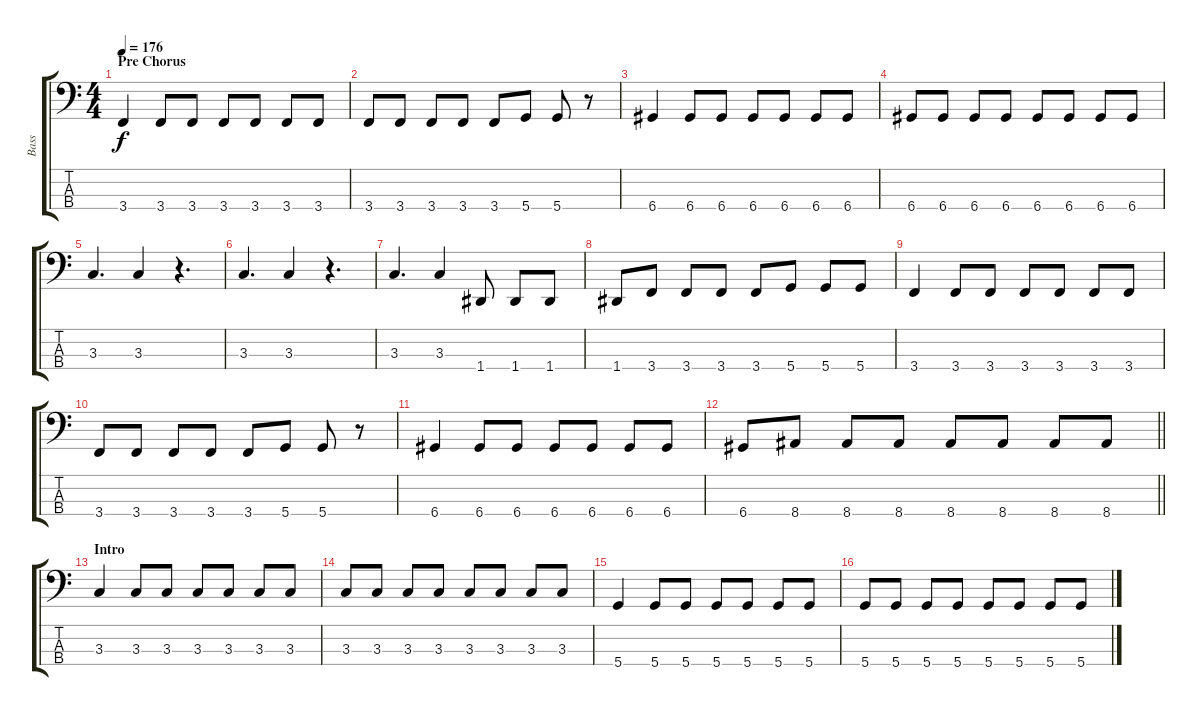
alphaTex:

\track ("Bass" "Bass") {instrument electricbasspick}
\staff {score tabs}
\tuning (G2 D2 A1 D1) {hide}
\ts (4 4)
\section ("" "Pre Chorus")
\tempo 176
\clef f4
\ks c
3.4.4{dy f} 3.4.8 3.4.8 3.4.8 3.4.8 3.4.8 3.4.8 |
3.4.8 3.4.8 3.4.8 3.4.8 3.4.8 5.4.8 5.4.8 r.8 |
6.4.4 6.4.8 6.4.8 6.4.8 6.4.8 6.4.8 6.4.8 |
6.4.8 6.4.8 6.4.8 6.4.8 6.4.8 6.4.8 6.4.8 6.4.8 |
3.3.4{d} 3.3.4 r.4{d} |
3.3.4{d} 3.3.4 r.4{d} |
3.3.4{d} 3.3.4 1.4.8 1.4.8 1.4.8 |
1.4.8 3.4.8 3.4.8 3.4.8 3.4.8 5.4.8 5.4.8 5.4.8 |
3.4.4 3.4.8 3.4.8 3.4.8 3.4.8 3.4.8 3.4.8 |
3.4.8 3.4.8 3.4.8 3.4.8 3.4.8 5.4.8 5.4.8 r.8 |
6.4.4 6.4.8 6.4.8 6.4.8 6.4.8 6.4.8 6.4.8 |
\barLineRight lightlight
6.4.8 8.4.8 8.4.8 8.4.8 8.4.8 8.4.8 8.4.8 8.4.8 |
\section ("" "Intro")
3.3.4 3.3.8 3.3.8 3.3.8 3.3.8 3.3.8 3.3.8 |
3.3.8 3.3.8 3.3.8 3.3.8 3.3.8 3.3.8 3.3.8 3.3.8 |
5.4.4 5.4.8 5.4.8 5.4.8 5.4.8 5.4.8 5.4.8 |
5.4.8 5.4.8 5.4.8 5.4.8 5.4.8 5.4.8 5.4.8 5.4.8
